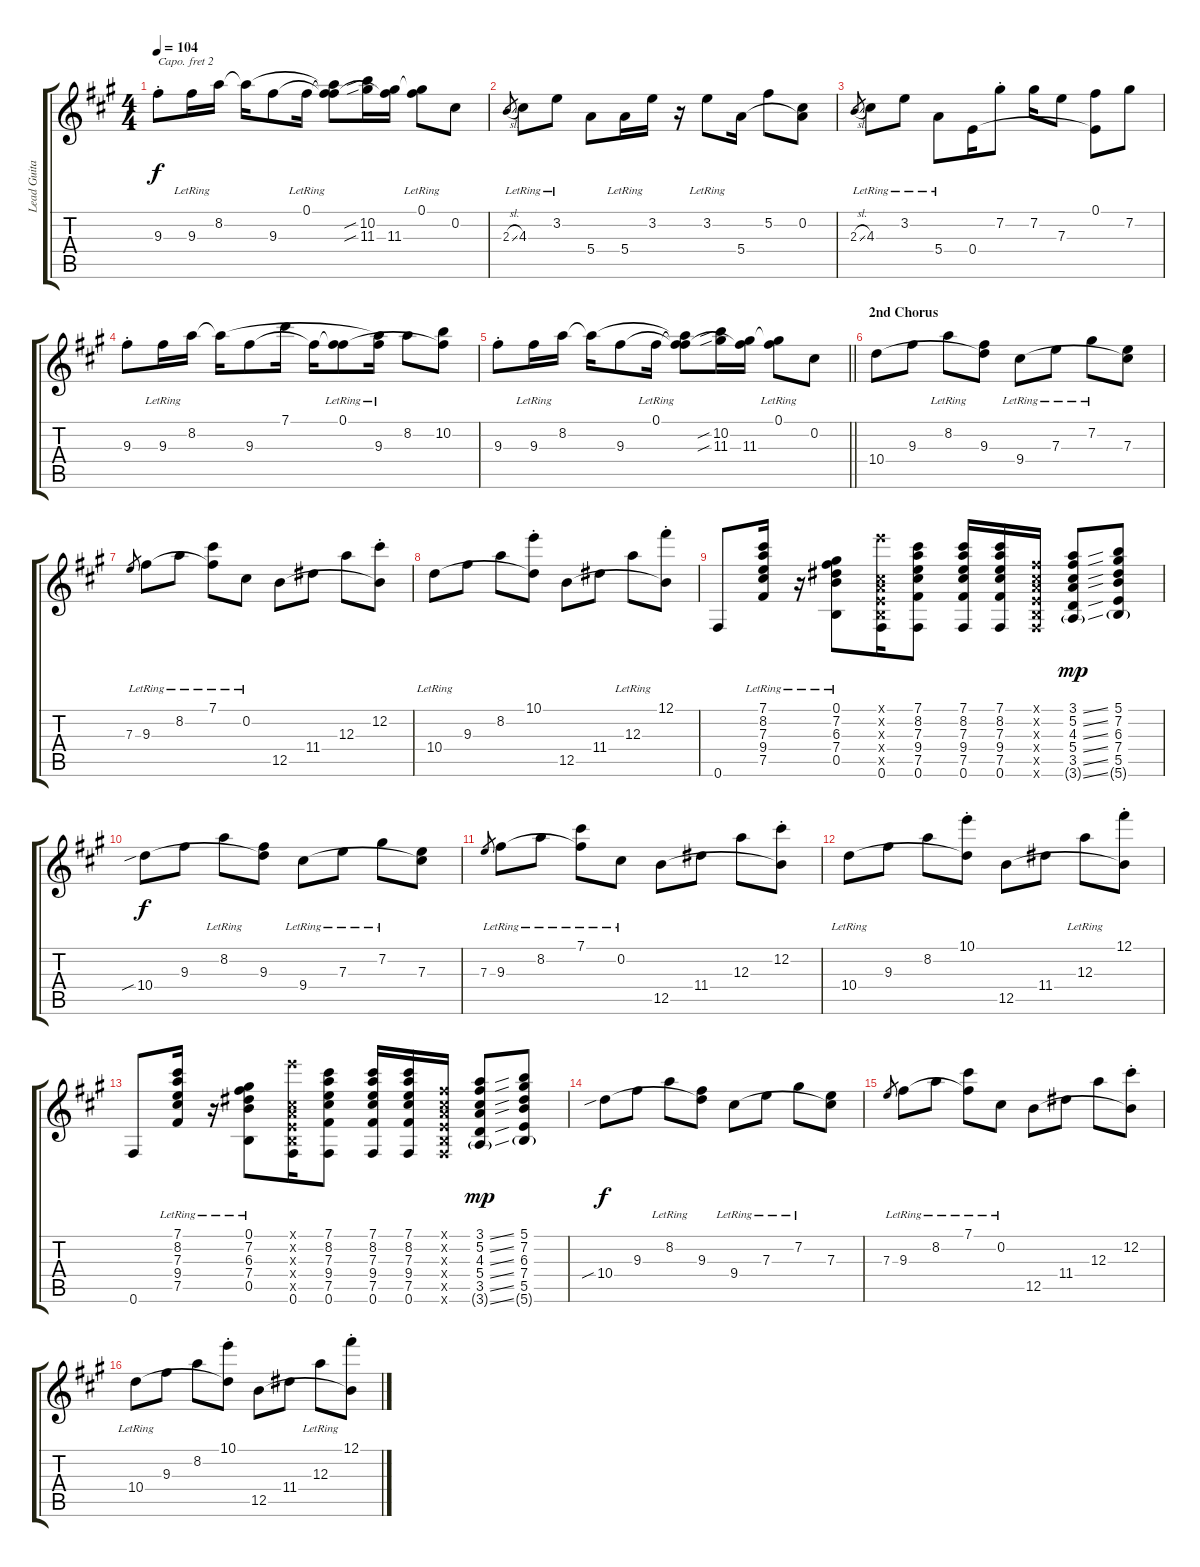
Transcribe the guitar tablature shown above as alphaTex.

\track ("Lead Guitar 1" "Lead Guita") {instrument electricguitarclean}
\staff {score tabs}
\capo 2
\tuning (E4 B3 G3 D3 A2 E2) {hide}
\ts (4 4)
\tempo 104
\clef g2
\ks a
9.3{st}.8{dy f} 9.3{lr}.16 8.2.16 8.2{t}.16 9.3.8 0.1{lr}.16 (0.1{t} 8.2{t} 9.3{t}).8 (10.2{sib} 11.3{sib}).16 (0.1{t} 11.3).16 (0.1{lr} 11.3{t}).8 0.2.8 |
2.3{sl}.8{gr} 4.3{lr}.8 3.2{lr}.8 5.4.8 5.4{lr}.16 3.2.16 r.16 3.2{lr}.8 5.4.16 5.2.8 (0.2 5.4{t}).8 |
2.3{sl}.8{gr} 4.3{lr}.8 3.2{lr}.8 5.4{lr}.8 0.4.16 7.2{st}.8 7.2.16 7.3.8 (0.1 0.4{t}).8 7.2.8 |
9.3{st}.8 9.3{lr}.16 8.2.16 8.2{t}.16 9.3.8 7.1.16 9.3{t}.16 (0.1{lr} 9.3{t}).8 (8.2{t} 9.3{lr}).16 8.2.8 (0.1{t} 10.2).8 |
\barLineRight lightlight
9.3{st}.8 9.3{lr}.16 8.2.16 8.2{t}.16 9.3.8 0.1{lr}.16 (0.1{t} 8.2{t} 9.3{t}).8 (10.2{sib} 11.3{sib}).16 (0.1{t} 11.3).16 (0.1{lr} 11.3{t}).8 0.2.8 |
\section ("" "2nd Chorus")
10.4.8 9.3.8 8.2{lr}.8 (9.3 10.4{t}).8 9.4{lr}.8 7.3{lr}.8 7.2{lr}.8 (7.3 9.4{t}).8 |
7.3.8{gr} 9.3{lr}.8 8.2{lr}.8 (7.1{lr} 9.3{t}).8 0.2{lr}.8 12.5.8 11.4.8 12.3.8 (12.2{st} 12.5{t}).8 |
10.4{lr}.8 9.3.8 8.2.8 (10.1{st} 10.4{t}).8 12.5.8 11.4.8 12.3{lr}.8 (12.1{st} 12.5{t}).8 |
0.6.8 (7.1{lr} 8.2 7.3 9.4 7.5).16 r.16 (0.1 7.2{lr} 6.3 7.4 0.5).8 (10.1{x} 0.2{x} 0.3{x} 0.4{x} 0.5{x} 0.6).16 (7.1 8.2 7.3 9.4 7.5 0.6).8 (7.1 8.2 7.3 9.4 7.5 0.6).16 (7.1 8.2 7.3 9.4 7.5 0.6).16 (0.1{x} 0.2{x} 0.3{x} 0.4{x} 0.5{x} 0.6{x}).16 (3.1{ss} 5.2{ss} 4.3{ss} 5.4{ss} 3.5{ss} 3.6{ss g}).8{dy mp} (5.1 7.2 6.3 7.4 5.5 5.6{g}).8 |
10.4{sib}.8{dy f} 9.3.8 8.2{lr}.8 (9.3 10.4{t}).8 9.4{lr}.8 7.3{lr}.8 7.2{lr}.8 (7.3 9.4{t}).8 |
7.3.8{gr} 9.3{lr}.8 8.2{lr}.8 (7.1{lr} 9.3{t}).8 0.2{lr}.8 12.5.8 11.4.8 12.3.8 (12.2{st} 12.5{t}).8 |
10.4{lr}.8 9.3.8 8.2.8 (10.1{st} 10.4{t}).8 12.5.8 11.4.8 12.3{lr}.8 (12.1{st} 12.5{t}).8 |
0.6.8 (7.1{lr} 8.2 7.3 9.4 7.5).16 r.16 (0.1 7.2{lr} 6.3 7.4 0.5).8 (10.1{x} 0.2{x} 0.3{x} 0.4{x} 0.5{x} 0.6).16 (7.1 8.2 7.3 9.4 7.5 0.6).8 (7.1 8.2 7.3 9.4 7.5 0.6).16 (7.1 8.2 7.3 9.4 7.5 0.6).16 (0.1{x} 0.2{x} 0.3{x} 0.4{x} 0.5{x} 0.6{x}).16 (3.1{ss} 5.2{ss} 4.3{ss} 5.4{ss} 3.5{ss} 3.6{ss g}).8{dy mp} (5.1 7.2 6.3 7.4 5.5 5.6{g}).8 |
10.4{sib}.8{dy f} 9.3.8 8.2{lr}.8 (9.3 10.4{t}).8 9.4{lr}.8 7.3{lr}.8 7.2{lr}.8 (7.3 9.4{t}).8 |
7.3.8{gr} 9.3{lr}.8 8.2{lr}.8 (7.1{lr} 9.3{t}).8 0.2{lr}.8 12.5.8 11.4.8 12.3.8 (12.2{st} 12.5{t}).8 |
10.4{lr}.8 9.3.8 8.2.8 (10.1{st} 10.4{t}).8 12.5.8 11.4.8 12.3{lr}.8 (12.1{st} 12.5{t}).8
